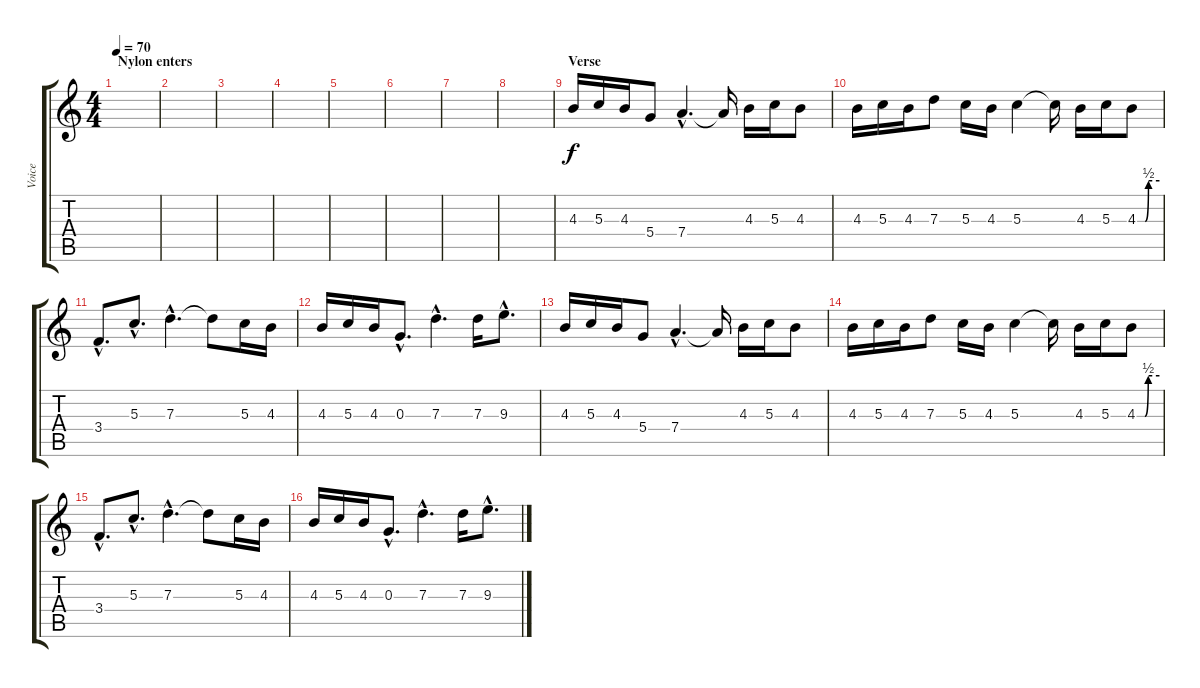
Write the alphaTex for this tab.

\track ("Voice" "Voice") {instrument contrabass}
\staff {score tabs}
\tuning (E4 B3 G3 D3 A2 E2) {hide}
\ts (4 4)
\section ("" "Nylon enters")
\tempo 70
\clef g2
\ks c
|
|
|
|
|
|
|
|
\section ("" "Verse")
4.3.16 5.3.16 4.3.16 5.4.8 7.4{hac}.4{d} 7.4{t}.16 4.3.16 5.3.16 4.3.8 |
4.3.16 5.3.16 4.3.16 7.3.8 5.3.16 4.3.16 5.3.4 5.3{t}.16 4.3.16 5.3.16 4.3{be (custom 0 0 21 0 30 2 60 2)}.8 |
3.4{hac}.8{d} 5.3{hac}.8{d} 7.3{hac}.4{d} 7.3{t}.8 5.3.16 4.3.16 |
4.3.16 5.3.16 4.3.16 0.3{hac}.8{d} 7.3{hac}.4{d} 7.3.16 9.3{hac}.8{d} |
4.3.16 5.3.16 4.3.16 5.4.8 7.4{hac}.4{d} 7.4{t}.16 4.3.16 5.3.16 4.3.8 |
4.3.16 5.3.16 4.3.16 7.3.8 5.3.16 4.3.16 5.3.4 5.3{t}.16 4.3.16 5.3.16 4.3{be (custom 0 0 21 0 30 2 60 2)}.8 |
3.4{hac}.8{d} 5.3{hac}.8{d} 7.3{hac}.4{d} 7.3{t}.8 5.3.16 4.3.16 |
4.3.16 5.3.16 4.3.16 0.3{hac}.8{d} 7.3{hac}.4{d} 7.3.16 9.3{hac}.8{d}
